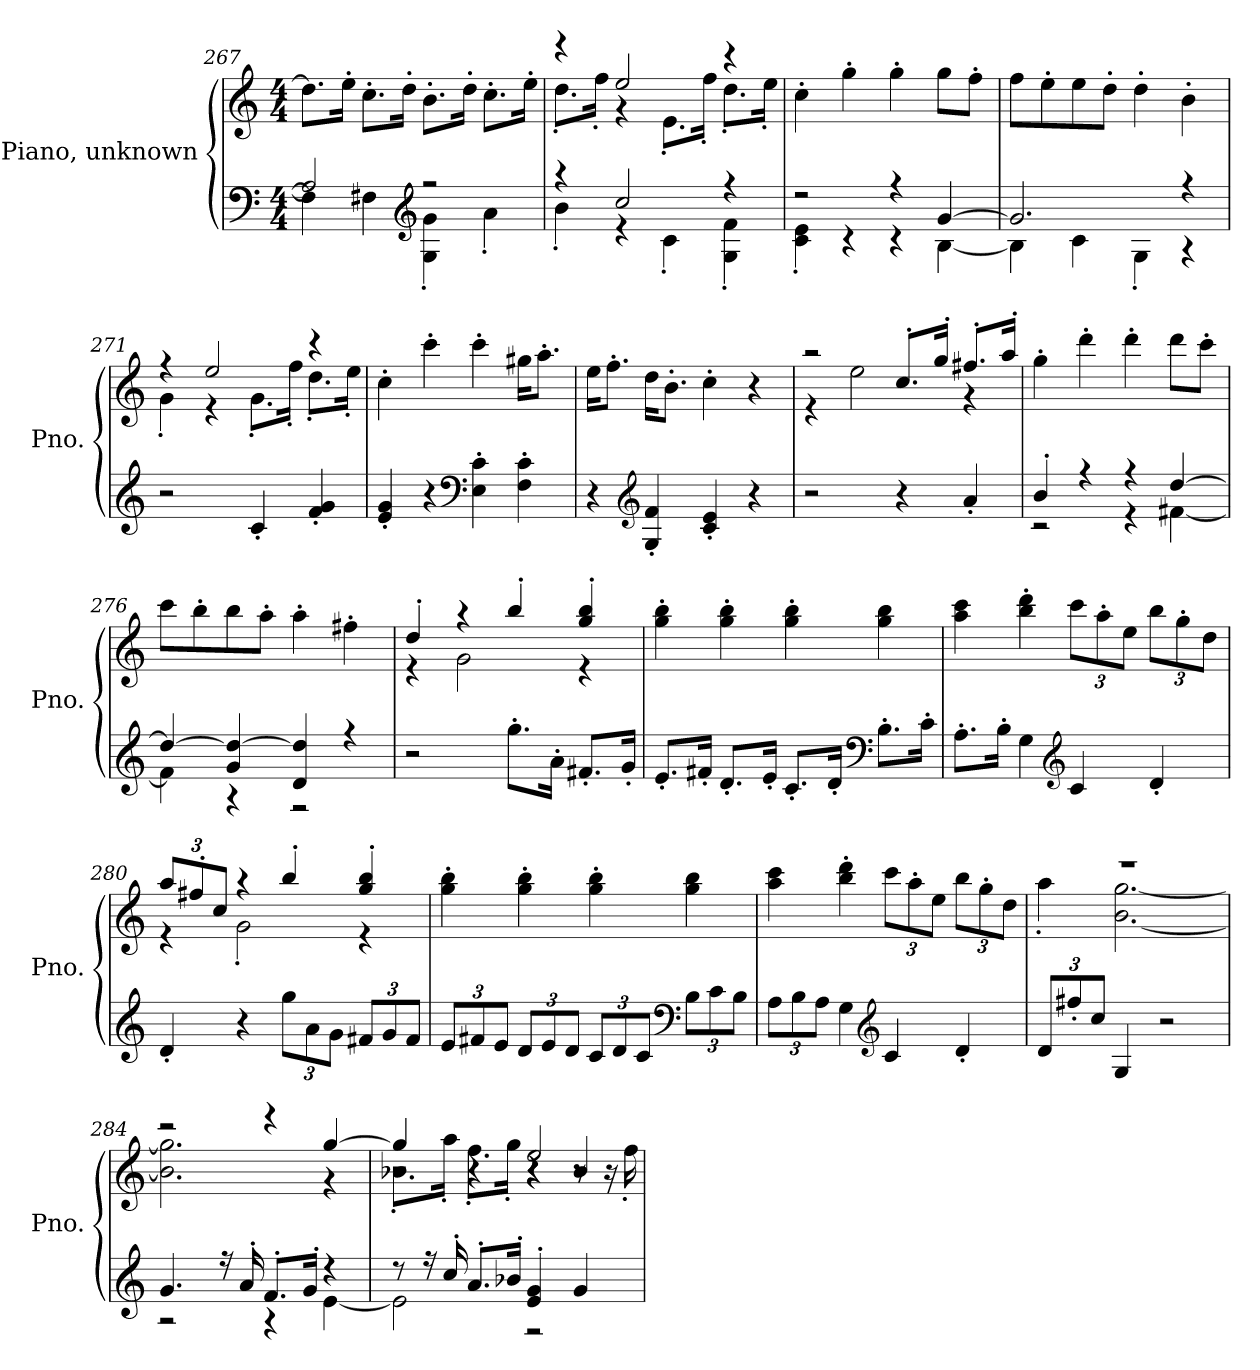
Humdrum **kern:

**kern	**kern
*part1	*part1
*staff2	*staff1
*I"Piano, unknown	*
*I'Pno.	*
*clefF4	*clefG2
*k[]	*k[]
*M4/4	*M4/4
=267	=267
*^	*
2A/]	4F\]	8.dd\L]
.	.	16ee'\Jk
.	4F#X\	8.cc'\L
.	.	16dd'\Jk
*clefG2	*	*
2r	4G\' 4g\'	8.b'\L
.	.	16dd'\Jk
.	4a'\	8.cc'\L
.	.	16ee'\Jk
!!LO:LB:g=z
=268	=268	=268
*	*	*^
4r	4b'\	4r	8.dd'\L
.	.	.	16ff'\Jk
2cc/	4r	2ee/	4r
.	4c'\	.	8.e'\L
.	.	.	16ff'\Jk
4r	4G\' 4f\'	4r	8.dd'\L
.	.	.	16ee'\Jk
*	*	*v	*v
=269	=269	=269
2r	4c\' 4e\'	4cc'\
.	4r	4gg'\
4r	4r	4gg'\
[4g/	[4B\	8gg\L
.	.	8ff'\J
=270	=270	=270
2.g/]	4B\]	8ff\L
.	.	8ee'\
.	4c\	8ee\
.	.	8dd'\J
.	4G'\	4dd'\
4r	4r	4b'\
*v	*v	*
=271	=271
*	*^
2r	4r	4g'\
.	2ee/	4r
4c'/	.	8.g'\L
.	.	16ff'\Jk
4f/' 4g/'	4r	8.dd'\L
.	.	16ee'\Jk
*	*v	*v
=272	=272
4e/' 4g/'	4cc'\
4r	4ccc'\
*clefF4	*
4E\' 4c\'	4ccc'\
4F\' 4c\'	16gg#X\KL
.	8.aa'\J
=273	=273
4r	16ee\KL
.	8.ff'\J
*clefG2	*
4G/' 4f/'	16dd\KL
.	8.b'\J
4c/' 4e/'	4cc'\
4r	4r
!!LO:LB:g=z
=274	=274
*	*^
2r	2r	4r
.	.	2ee\
4r	8.cc'/L	.
.	16gg'/Jk	.
4a'/	8.ff#X'/L	4r
.	16aa'/Jk	.
*	*v	*v
=275	=275
*^	*
4b'/	2r	4gg'\
4r	.	4ddd'\
4r	4r	4ddd'\
[4dd/	[4f#X\	8ddd\L
.	.	8ccc'\J
=276	=276	=276
4dd/_	4f#\]	8ccc\L
.	.	8bb'\
4g/ 4dd/_	4r	8bb\
.	.	8aa'\J
4d/ 4dd/]	2r	4aa'\
4r	.	4ff#X'\
*v	*v	*
=277	=277
*	*^
2r	4dd'/	4r
.	4r	2g\
8.gg'\L	4bb'/	.
16a'\Jk	.	.
8.f#X'/L	4gg/' 4bb/'	4r
16g'/Jk	.	.
*	*v	*v
!!LO:LB:g=z
=278	=278
8.e'/L	4gg\' 4bb\'
16f#X'/Jk	.
8.d'/L	4gg\' 4bb\'
16e'/Jk	.
8.c'/L	4gg\' 4bb\'
16d'/Jk	.
*clefF4	*
8.B'\L	4gg\ 4bb\
16c'\Jk	.
=279	=279
8.A'\L	4aa\ 4ccc\
16B'\Jk	.
4G\	4bb\' 4ddd\'
*clefG2	*
*	*Xbrackettup
4c/	12ccc\L
.	12aa'\
.	12ee\J
4d'/	12bb\L
.	12gg'\
.	12dd\J
=280	=280
*	*^
4d'/	12aa/L	4r
.	12ff#X'/	.
.	12cc/J	.
4r	4r	2g'\
*Xbrackettup	*	*
12gg\L	4bb'/	.
12a\	.	.
12g\J	.	.
12f#X/L	4gg/' 4bb/'	4r
12g/	.	.
12f#/J	.	.
*	*v	*v
!!LO:PB:g=z
=281	=281
12e/L	4gg\' 4bb\'
12f#X/	.
12e/J	.
12d/L	4gg\' 4bb\'
12e/	.
12d/J	.
12c/L	4gg\' 4bb\'
12d/	.
12c/J	.
*clefF4	*
12B\L	4gg\ 4bb\
12c\	.
12B\J	.
=282	=282
12A\L	4aa\ 4ccc\
12B\	.
12A\J	.
4G\	4bb\' 4ddd\'
*clefG2	*
4c/	12ccc\L
.	12aa'\
.	12ee\J
4d'/	12bb\L
.	12gg'\
.	12dd\J
=283	=283
*	*^
12d/L	1r	4aa'\
12ff#X'/	.	.
12cc/J	.	.
4G/	.	[2.b\ [2.gg\
2r	.	.
=284	=284	=284
*^	*	*
4.g/	2r	2r	2.b\] 2.gg\]
16r	.	.	.
16a'/	.	.	.
8.f'/L	4r	4r	.
16g'/Jk	.	.	.
4r	[4e\	[4gg/	4r
!!LO:LB:g=z
=285	=285	=285	=285
*	*	*	*^
8r	2e\]	4gg/]	8.b-X'\L	2r
16r	.	.	.	.
16cc'/	.	.	16aa'\Jk	.
8.a'/L	.	4r	8.ff'\L	.
16b-X'/Jk	.	.	16gg'\Jk	.
4e/' 4g/'	2r	2ee/	4r	4r
4g/	.	.	8r	4b-/
.	.	.	16r	.
.	.	.	16ff'\	.
*v	*v	*	*	*
*	*v	*v	*v
=	=
*-	*-
